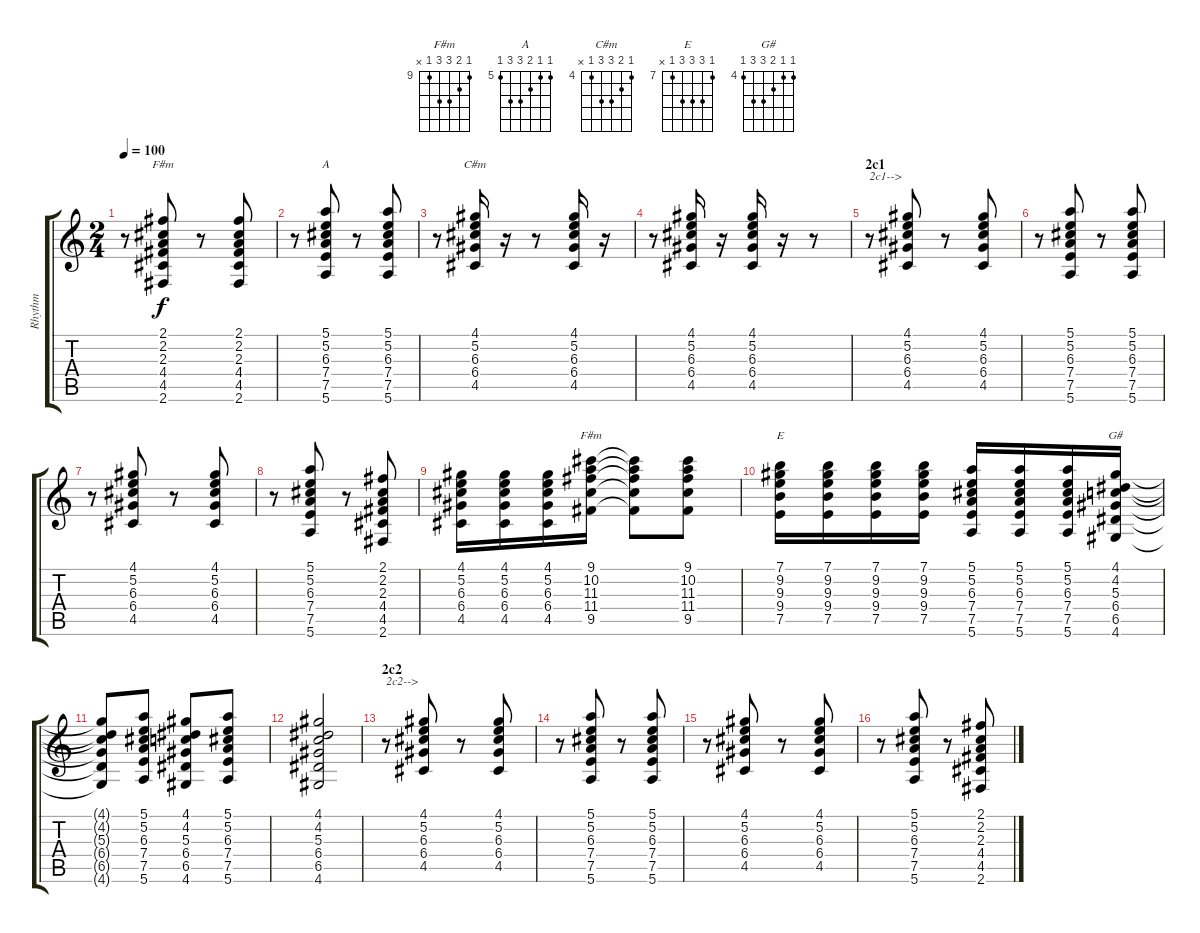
\track ("Rhythm" "Rhythm") {instrument acousticguitarsteel}
\staff {score tabs}
\tuning (E4 B3 G3 D3 A2 E2) {hide}
\chord ("F#m" 2 2 2 4 4 2) {firstfret 2}
\chord ("A" 5 5 6 7 7 5) {firstfret 5}
\chord ("C#m" 4 5 6 6 4 x) {firstfret 4}
\chord ("F#m" 9 10 11 11 9 x) {firstfret 9}
\chord ("E" 7 9 9 9 7 x) {firstfret 7}
\chord ("G#" 4 4 5 6 6 4) {firstfret 4}
\ts (2 4)
\tempo 100
\clef g2
\ks c
r.8{dy f} (2.1 2.2 2.3 4.4 4.5 2.6).8{ch "F#m"} r.8 (2.1 2.2 2.3 4.4 4.5 2.6).8 |
r.8 (5.1 5.2 6.3 7.4 7.5 5.6).8{ch "A"} r.8 (5.1 5.2 6.3 7.4 7.5 5.6).8 |
r.8 (4.1 5.2 6.3 6.4 4.5).16{ch "C#m"} r.16 r.8 (4.1 5.2 6.3 6.4 4.5).16 r.16 |
r.8 (4.1 5.2 6.3 6.4 4.5).16 r.16 (4.1 5.2 6.3 6.4 4.5).16 r.16 r.8 |
\section ("" "2c1")
r.8{txt "2c1-->"} (4.1 5.2 6.3 6.4 4.5).8 r.8 (4.1 5.2 6.3 6.4 4.5).8 |
r.8 (5.1 5.2 6.3 7.4 7.5 5.6).8 r.8 (5.1 5.2 6.3 7.4 7.5 5.6).8 |
r.8 (4.1 5.2 6.3 6.4 4.5).8 r.8 (4.1 5.2 6.3 6.4 4.5).8 |
r.8 (5.1 5.2 6.3 7.4 7.5 5.6).8 r.8 (2.1 2.2 2.3 4.4 4.5 2.6).8 |
(4.1 5.2 6.3 6.4 4.5).16 (4.1 5.2 6.3 6.4 4.5).16 (4.1 5.2 6.3 6.4 4.5).16 (9.1 10.2 11.3 11.4 9.5).16{ch "F#m"} (9.1{t} 10.2{t} 11.3{t} 11.4{t} 9.5{t}).8 (9.1 10.2 11.3 11.4 9.5).8 |
(7.1 9.2 9.3 9.4 7.5).16{ch "E"} (7.1 9.2 9.3 9.4 7.5).16 (7.1 9.2 9.3 9.4 7.5).16 (7.1 9.2 9.3 9.4 7.5).16 (5.1 5.2 6.3 7.4 7.5 5.6).16 (5.1 5.2 6.3 7.4 7.5 5.6).16 (5.1 5.2 6.3 7.4 7.5 5.6).16 (4.1 4.2 5.3 6.4 6.5 4.6).16{ch "G#"} |
(4.1{t} 4.2{t} 5.3{t} 6.4{t} 6.5{t} 4.6{t}).8 (5.1 5.2 6.3 7.4 7.5 5.6).8 (4.1 4.2 5.3 6.4 6.5 4.6).8 (5.1 5.2 6.3 7.4 7.5 5.6).8 |
(4.1 4.2 5.3 6.4 6.5 4.6).2 |
\section ("" "2c2")
r.8{txt "2c2-->"} (4.1 5.2 6.3 6.4 4.5).8 r.8 (4.1 5.2 6.3 6.4 4.5).8 |
r.8 (5.1 5.2 6.3 7.4 7.5 5.6).8 r.8 (5.1 5.2 6.3 7.4 7.5 5.6).8 |
r.8 (4.1 5.2 6.3 6.4 4.5).8 r.8 (4.1 5.2 6.3 6.4 4.5).8 |
r.8 (5.1 5.2 6.3 7.4 7.5 5.6).8 r.8 (2.1 2.2 2.3 4.4 4.5 2.6).8
